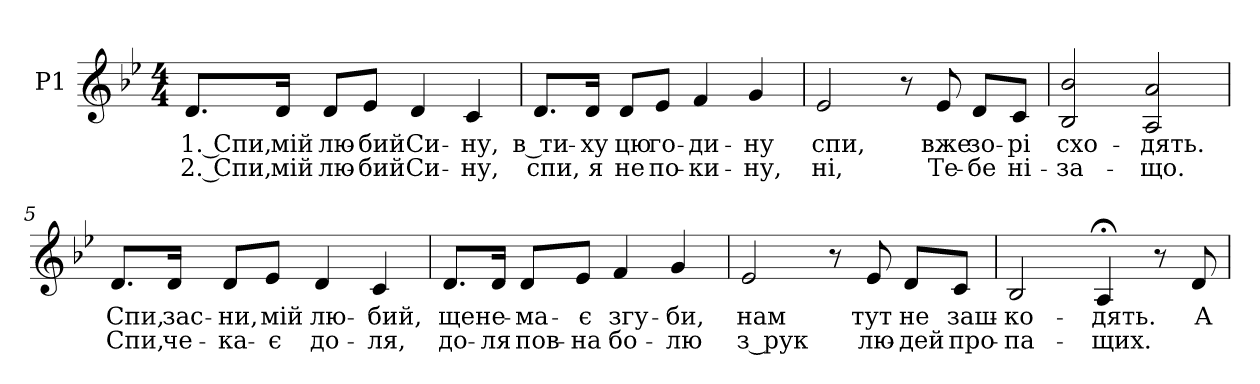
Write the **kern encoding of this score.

**kern	**text	**text
*part1	*part1	*part1
*staff1	*staff1	*staff1
*I"P1	*	*
!!LO:PB:g=z
*clefG2	*	*
*k[b-e-]	*	*
*B-:	*	*
*M4/4	*	*
=1	=1	=1
!	!LO:LY:b:color=#000000	!LO:LY:b:color=#000000
8.di/L	1. Спи,	2. Спи,
!	!LO:LY:b:color=#000000	!LO:LY:b:color=#000000
16di/Jk	мій	мій
!	!LO:LY:b:color=#000000	!LO:LY:b:color=#000000
8di/L	лю-	лю-
!	!LO:LY:b:color=#000000	!LO:LY:b:color=#000000
8e-i/J	-бий	-бий
!	!LO:LY:b:color=#000000	!LO:LY:b:color=#000000
4di/	Си-	Си-
!	!LO:LY:b:color=#000000	!LO:LY:b:color=#000000
4ci/	-ну,	-ну,
=2	=2	=2
!	!LO:LY:b:color=#000000	!LO:LY:b:color=#000000
8.di/L	в ти-	спи,
!	!LO:LY:b:color=#000000	!LO:LY:b:color=#000000
16di/Jk	-ху	я
!	!LO:LY:b:color=#000000	!LO:LY:b:color=#000000
8di/L	цю	не
!	!LO:LY:b:color=#000000	!LO:LY:b:color=#000000
8e-i/J	го-	по-
!	!LO:LY:b:color=#000000	!LO:LY:b:color=#000000
4fi/	-ди-	-ки-
!	!LO:LY:b:color=#000000	!LO:LY:b:color=#000000
4gi/	-ну	-ну,
=3	=3	=3
!	!LO:LY:b:color=#000000	!LO:LY:b:color=#000000
2e-i/	спи,	ні,
8r	.	.
!	!LO:LY:b:color=#000000	!LO:LY:b:color=#000000
8e-i/	вже	Те-
!	!LO:LY:b:color=#000000	!LO:LY:b:color=#000000
8di/L	зо-	-бе
!	!LO:LY:b:color=#000000	!LO:LY:b:color=#000000
8ci/J	-рі	ні-
=4	=4	=4
!	!LO:LY:b:color=#000000	!LO:LY:b:color=#000000
2B-i/ 2b-i	схо-	-за-
!	!LO:LY:b:color=#000000	!LO:LY:b:color=#000000
2Ai/ 2ai	-дять.	-що.
!!LO:LB:g=z
=5	=5	=5
!	!LO:LY:b:color=#000000	!LO:LY:b:color=#000000
8.di/L	Спи,	Спи,
!	!LO:LY:b:color=#000000	!LO:LY:b:color=#000000
16di/Jk	зас-	че-
!	!LO:LY:b:color=#000000	!LO:LY:b:color=#000000
8di/L	-ни,	-ка-
!	!LO:LY:b:color=#000000	!LO:LY:b:color=#000000
8e-i/J	мій	-є
!	!LO:LY:b:color=#000000	!LO:LY:b:color=#000000
4di/	лю-	до-
!	!LO:LY:b:color=#000000	!LO:LY:b:color=#000000
4ci/	-бий,	-ля,
=6	=6	=6
!	!LO:LY:b:color=#000000	!LO:LY:b:color=#000000
8.di/L	ще	до-
!	!LO:LY:b:color=#000000	!LO:LY:b:color=#000000
16di/Jk	не-	-ля
!	!LO:LY:b:color=#000000	!LO:LY:b:color=#000000
8di/L	-ма-	пов-
!	!LO:LY:b:color=#000000	!LO:LY:b:color=#000000
8e-i/J	-є	-на
!	!LO:LY:b:color=#000000	!LO:LY:b:color=#000000
4fi/	згу-	бо-
!	!LO:LY:b:color=#000000	!LO:LY:b:color=#000000
4gi/	-би,	-лю
=7	=7	=7
!	!LO:LY:b:color=#000000	!LO:LY:b:color=#000000
2e-i/	нам	з рук
8r	.	.
!	!LO:LY:b:color=#000000	!LO:LY:b:color=#000000
8e-i/	тут	лю-
!	!LO:LY:b:color=#000000	!LO:LY:b:color=#000000
8di/L	не	-дей
!	!LO:LY:b:color=#000000	!LO:LY:b:color=#000000
8ci/J	заш-	про-
=8	=8	=8
!	!LO:LY:b:color=#000000	!LO:LY:b:color=#000000
2B-i/	-ко-	-па-
!	!LO:LY:b:color=#000000	!LO:LY:b:color=#000000
4A;i/	-дять.	-щих.
8r	.	.
!	!LO:LY:b:color=#000000	!
8di/	А	.
=	=	=
*-	*-	*-
